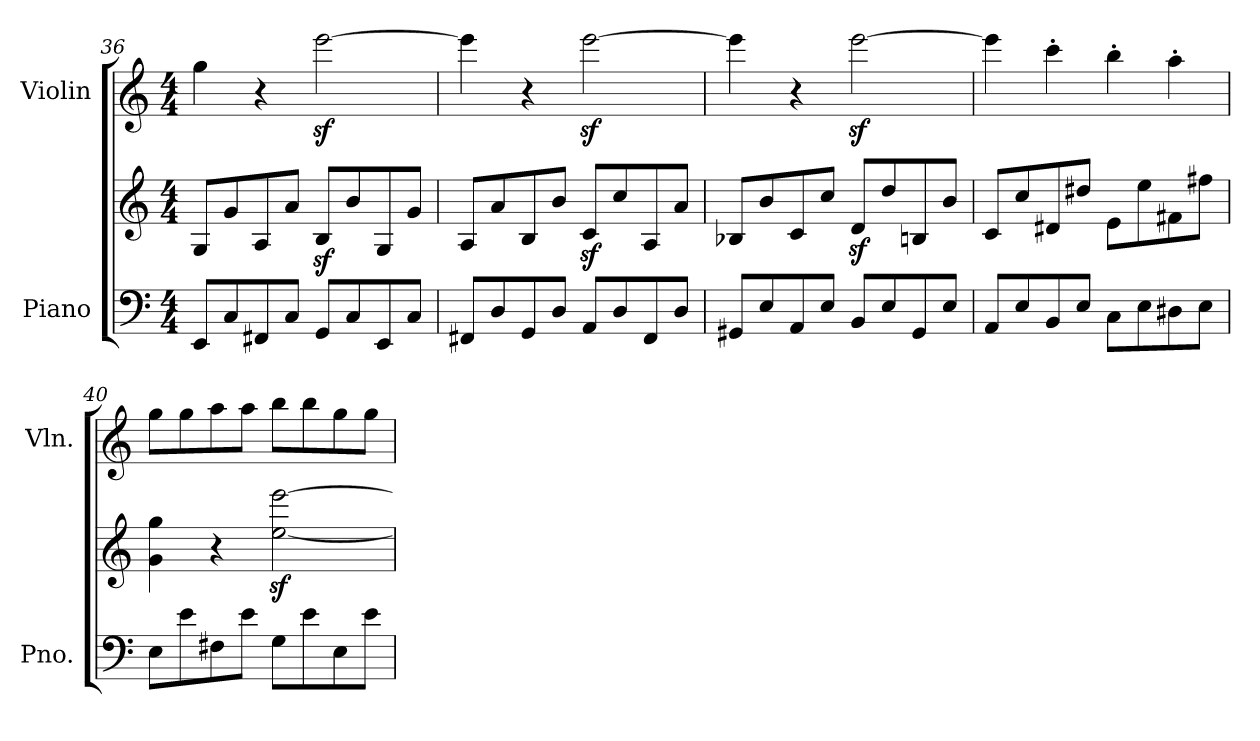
**kern	**kern	**kern
*part2	*part2	*part1
*staff3	*staff2	*staff1
*I"Piano	*	*I"Violin
*I'Pno.	*	*I'Vln.
!!LO:PB:g=z
*clefF4	*clefG2	*clefG2
*k[]	*k[]	*k[]
*M4/4	*M4/4	*M4/4
=36	=36	=36
8EE/L	8G/L	4gg\
8C/	8g/	.
8FF#X/	8A/	4r
8C/J	8a/J	.
8GG/L	8Bz</L	[2eeez<\
8C/	8b/	.
8EE/	8G/	.
8C/J	8g/J	.
=37	=37	=37
8FF#X/L	8A/L	4eee\]
8D/	8a/	.
8GG/	8B/	4r
8D/J	8b/J	.
8AA/L	8cz</L	[2eeez<\
8D/	8cc/	.
8FF#/	8A/	.
8D/J	8a/J	.
=38	=38	=38
8GG#X/L	8B-X/L	4eee\]
8E/	8b/	.
8AA/	8c/	4r
8E/J	8cc/J	.
8BB/L	8dz</L	[2eeez<\
8E/	8dd/	.
8GG#/	8Bn/	.
8E/J	8b/J	.
=39	=39	=39
8AA/L	8c/L	4eee\]
8E/	8cc/	.
8BB/	8d#X/	4ccc'\
8E/J	8dd#X/J	.
8C\L	8e\L	4bb'\
8E\	8ee\	.
8D#X\	8f#X\	4aa'\
8E\J	8ff#X\J	.
!!LO:LB:g=z
=40	=40	=40
8E\L	4g\ 4gg\	8gg\L
8e\	.	8gg\
8F#X\	4r	8aa\
8e\J	.	8aa\J
8G\L	[2ee\z< [2eee\z<	8bb\L
8e\	.	8bb\
8E\	.	8gg\
8e\J	.	8gg\J
=	=	=
*-	*-	*-
